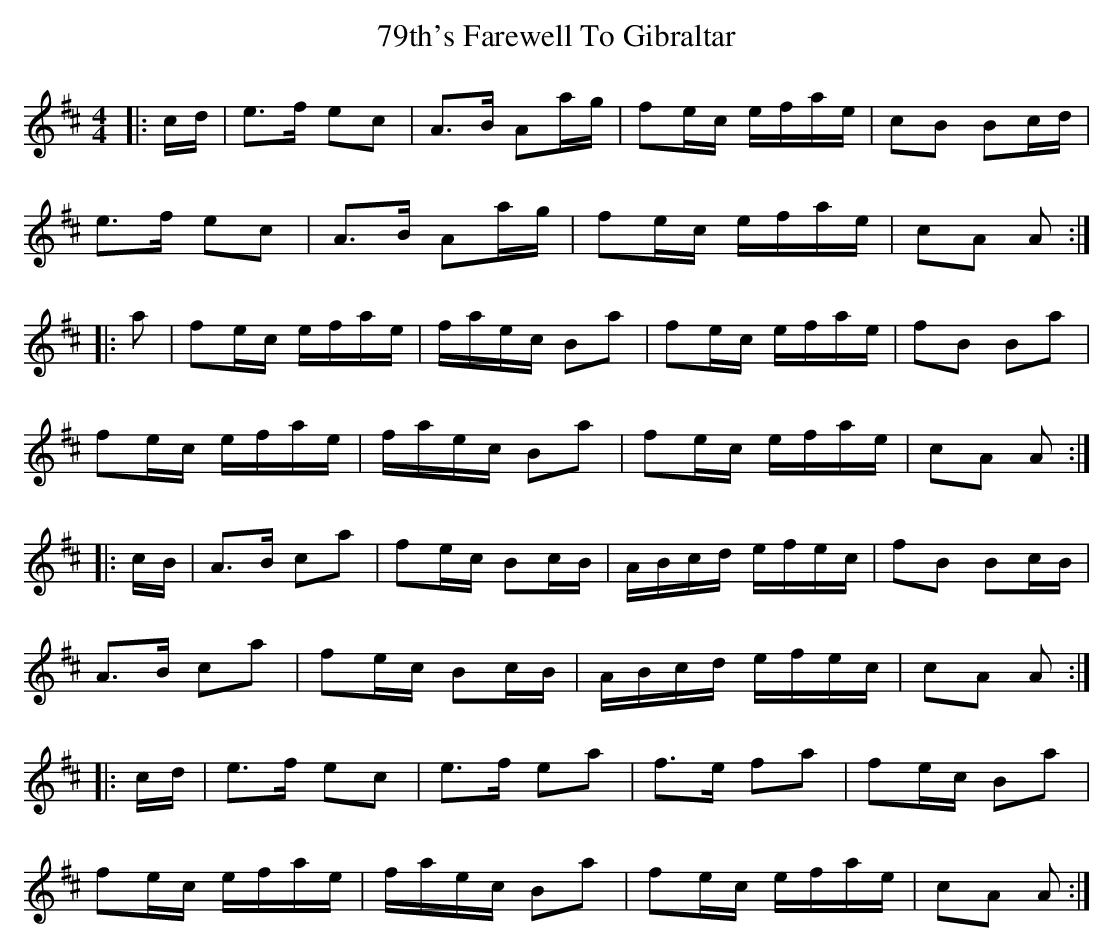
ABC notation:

X:1
T: 79th's Farewell To Gibraltar
M: 4/4
L: 1/8
K: Amix
|:c/d/|e>f ec|A>B Aa/g/|fe/c/ e/f/a/e/|cB Bc/d/|
e>f ec|A>B Aa/g/|fe/c/ e/f/a/e/|cA A:|
|:a|fe/c/ e/f/a/e/|f/a/e/c/ Ba|fe/c/ e/f/a/e/|fB Ba|
fe/c/ e/f/a/e/|f/a/e/c/ Ba|fe/c/ e/f/a/e/|cA A:|
|:c/B/|A>B ca|fe/c/ Bc/B/|A/B/c/d/ e/f/e/c/|fB Bc/B/|
A>B ca|fe/c/ Bc/B/|A/B/c/d/ e/f/e/c/|cA A:|
|:c/d/|e>f ec|e>f ea|f>e fa|fe/c/ Ba|
fe/c/ e/f/a/e/|f/a/e/c/ Ba|fe/c/ e/f/a/e/|cA A:|
